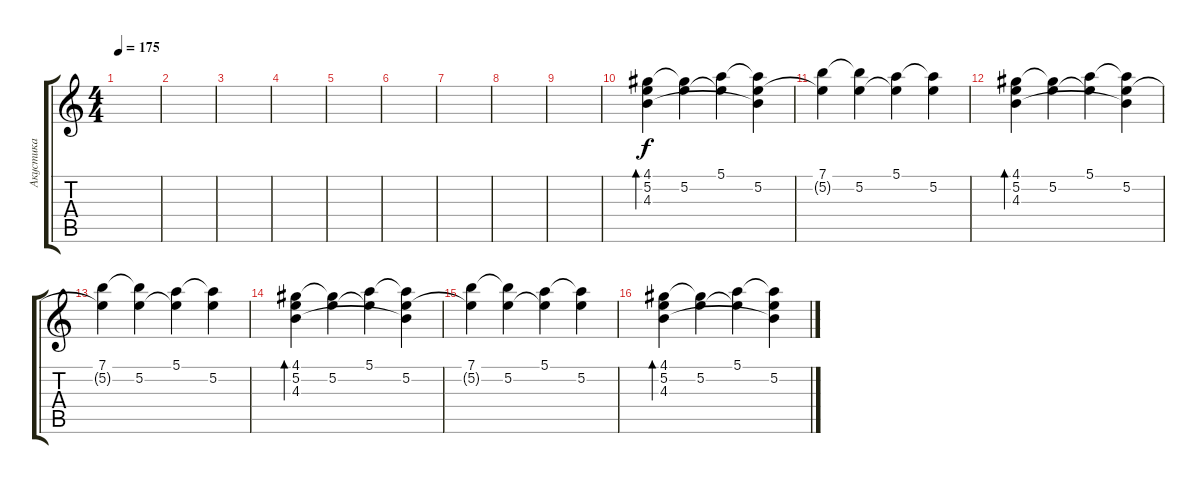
\track (" Акустика" " Акустика") {instrument acousticguitarsteel}
\staff {score tabs}
\tuning (E4 B3 G3 D3 A2 E2) {hide}
\ts (4 4)
\tempo 175
\clef g2
\ks c
|
|
|
|
|
|
|
|
|
(4.1 5.2 4.3).4{bd 480} (4.1{t} 5.2).4 (5.1 5.2{t}).4 (5.1{t} 5.2 4.3{t}).4 |
(7.1 5.2{t}).4 (7.1{t} 5.2).4 (5.1 5.2{t}).4 (5.1{t} 5.2).4 |
(4.1 5.2 4.3).4{bd 480} (4.1{t} 5.2).4 (5.1 5.2{t}).4 (5.1{t} 5.2 4.3{t}).4 |
(7.1 5.2{t}).4 (7.1{t} 5.2).4 (5.1 5.2{t}).4 (5.1{t} 5.2).4 |
(4.1 5.2 4.3).4{bd 480} (4.1{t} 5.2).4 (5.1 5.2{t}).4 (5.1{t} 5.2 4.3{t}).4 |
(7.1 5.2{t}).4 (7.1{t} 5.2).4 (5.1 5.2{t}).4 (5.1{t} 5.2).4 |
(4.1 5.2 4.3).4{bd 480} (4.1{t} 5.2).4 (5.1 5.2{t}).4 (5.1{t} 5.2 4.3{t}).4
